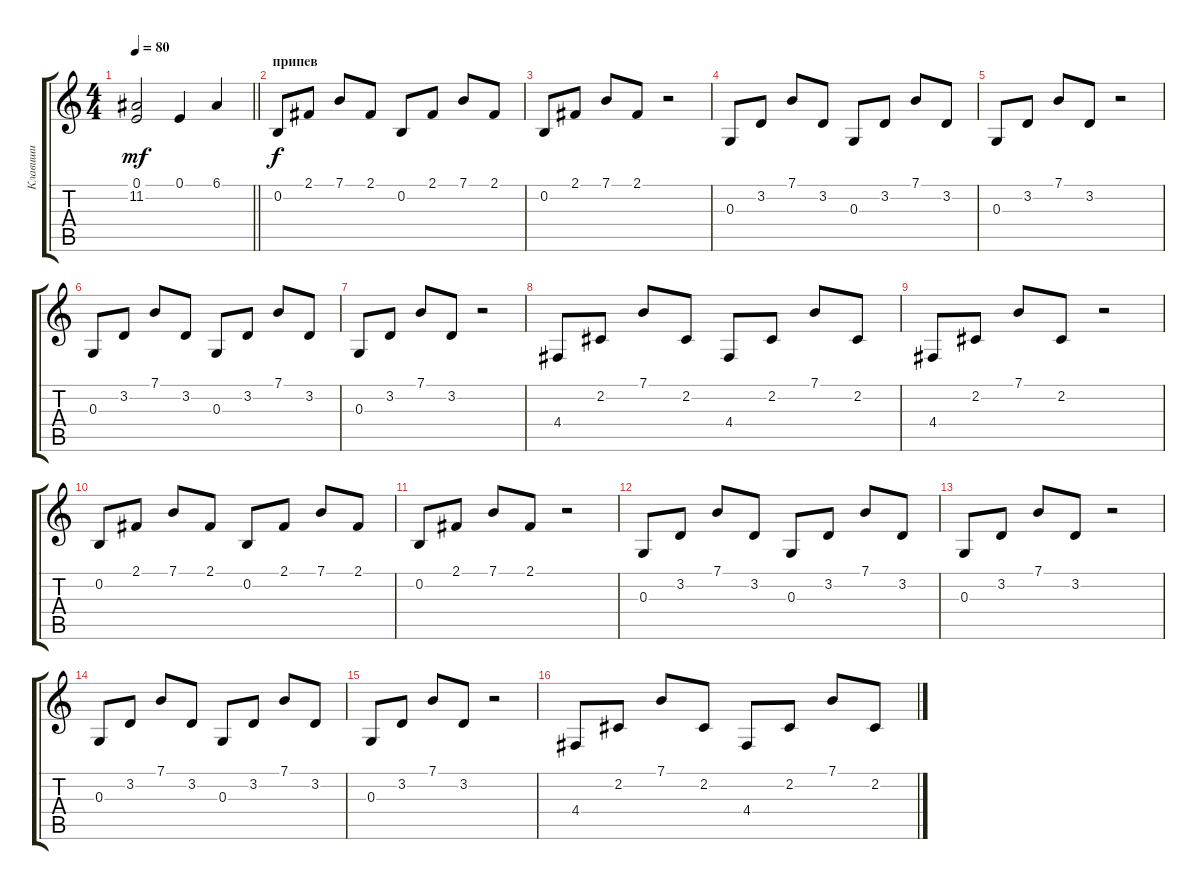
\track ("Клавиши" "Клавиши") {instrument electricgrandpiano}
\staff {score tabs}
\tuning (E4 B3 G3 D3 A2 E2) {hide}
\ts (4 4)
\tempo 80
\clef g2
\barLineRight lightlight
\ks c
(0.1 11.2).2{dy mf} 0.1.4 6.1.4 |
\section ("" "припев")
0.2.8{dy f} 2.1.8 7.1.8 2.1.8 0.2.8 2.1.8 7.1.8 2.1.8 |
0.2.8 2.1.8 7.1.8 2.1.8 r.2 |
0.3.8 3.2.8 7.1.8 3.2.8 0.3.8 3.2.8 7.1.8 3.2.8 |
0.3.8 3.2.8 7.1.8 3.2.8 r.2 |
0.3.8 3.2.8 7.1.8 3.2.8 0.3.8 3.2.8 7.1.8 3.2.8 |
0.3.8 3.2.8 7.1.8 3.2.8 r.2 |
4.4.8 2.2.8 7.1.8 2.2.8 4.4.8 2.2.8 7.1.8 2.2.8 |
4.4.8 2.2.8 7.1.8 2.2.8 r.2 |
0.2.8 2.1.8 7.1.8 2.1.8 0.2.8 2.1.8 7.1.8 2.1.8 |
0.2.8 2.1.8 7.1.8 2.1.8 r.2 |
0.3.8 3.2.8 7.1.8 3.2.8 0.3.8 3.2.8 7.1.8 3.2.8 |
0.3.8 3.2.8 7.1.8 3.2.8 r.2 |
0.3.8 3.2.8 7.1.8 3.2.8 0.3.8 3.2.8 7.1.8 3.2.8 |
0.3.8 3.2.8 7.1.8 3.2.8 r.2 |
4.4.8 2.2.8 7.1.8 2.2.8 4.4.8 2.2.8 7.1.8 2.2.8
